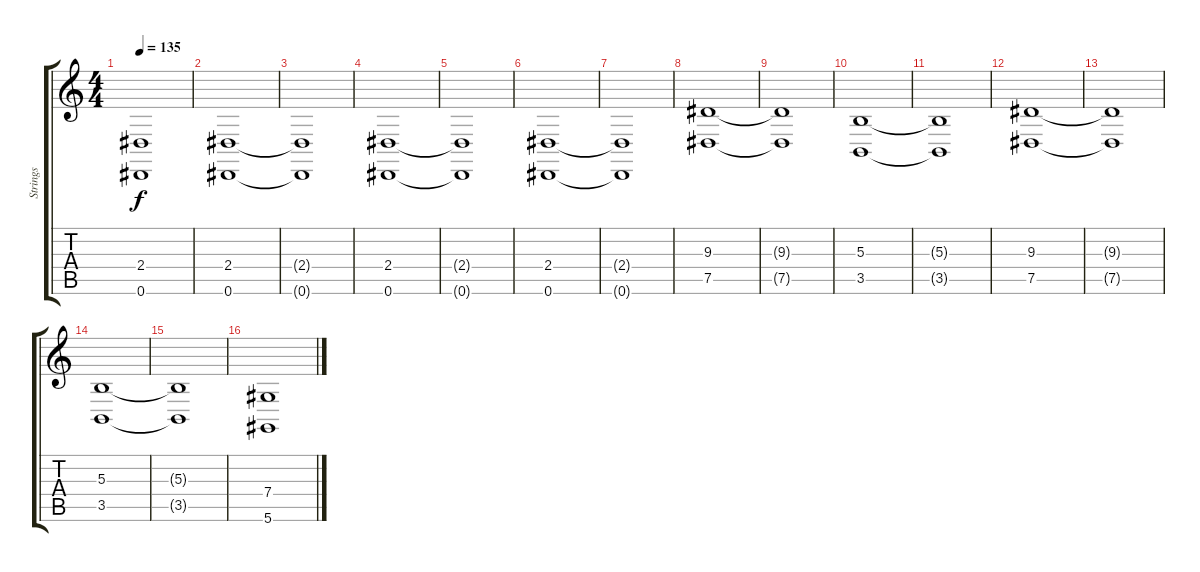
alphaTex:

\track ("Strings" "Strings") {instrument stringensemble1}
\staff {score tabs}
\tuning (Eb4 Bb3 Gb3 Db3 Ab2 Eb2) {hide}
\ts (4 4)
\tempo 135
\clef g2
\ks c
(2.4{t} 0.6{t}).1{dy f} |
(2.4 0.6).1 |
(2.4{t} 0.6{t}).1 |
(2.4 0.6).1 |
(2.4{t} 0.6{t}).1 |
(2.4 0.6).1 |
(2.4{t} 0.6{t}).1 |
(9.3 7.5).1 |
(9.3{t} 7.5{t}).1 |
(5.3 3.5).1 |
(5.3{t} 3.5{t}).1 |
(9.3 7.5).1 |
(9.3{t} 7.5{t}).1 |
(5.3 3.5).1 |
(5.3{t} 3.5{t}).1 |
(7.4 5.6).1
